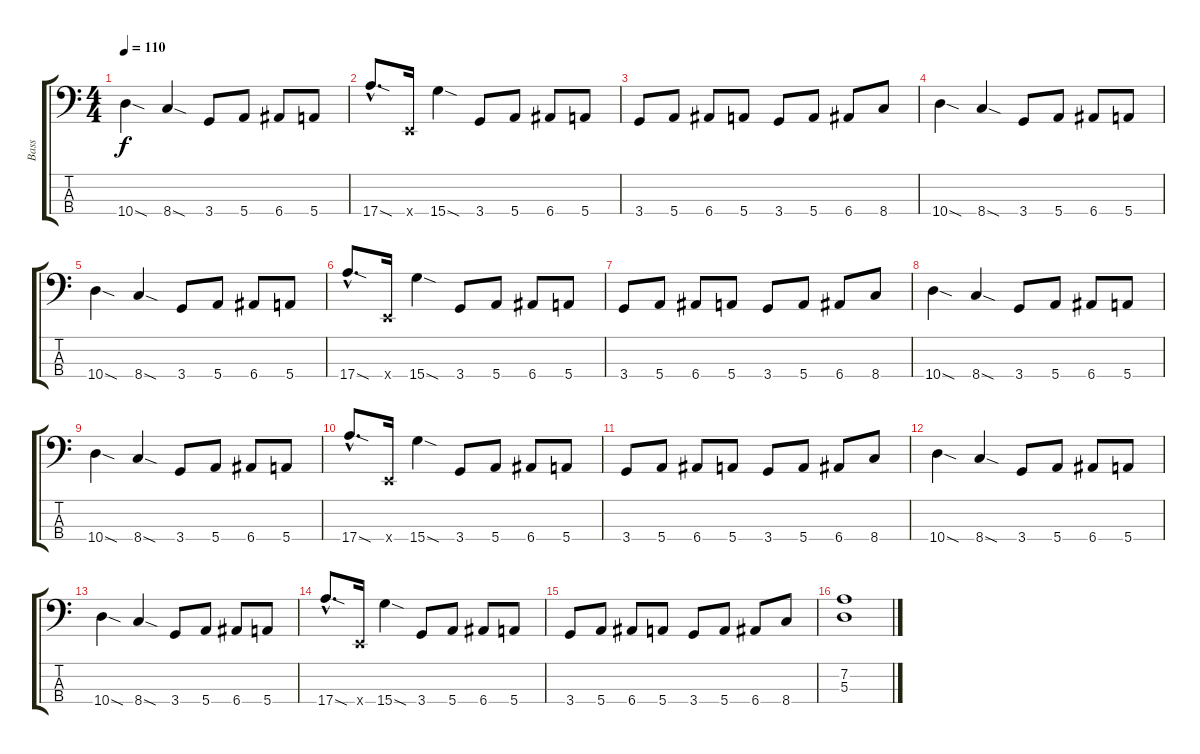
\track ("Bass" "Bass") {instrument electricbasspick}
\staff {score tabs}
\tuning (G2 D2 A1 E1) {hide}
\ts (4 4)
\tempo 110
\clef f4
\ks c
10.4{sod}.4{dy f} 8.4{sod}.4 3.4.8 5.4.8 6.4.8 5.4.8 |
17.4{sod hac}.8{d} 0.4{x}.16 15.4{sod}.4 3.4.8 5.4.8 6.4.8 5.4.8 |
3.4.8 5.4.8 6.4.8 5.4.8 3.4.8 5.4.8 6.4.8 8.4.8 |
10.4{sod}.4 8.4{sod}.4 3.4.8 5.4.8 6.4.8 5.4.8 |
10.4{sod}.4 8.4{sod}.4 3.4.8 5.4.8 6.4.8 5.4.8 |
17.4{sod hac}.8{d} 0.4{x}.16 15.4{sod}.4 3.4.8 5.4.8 6.4.8 5.4.8 |
3.4.8 5.4.8 6.4.8 5.4.8 3.4.8 5.4.8 6.4.8 8.4.8 |
10.4{sod}.4 8.4{sod}.4 3.4.8 5.4.8 6.4.8 5.4.8 |
10.4{sod}.4 8.4{sod}.4 3.4.8 5.4.8 6.4.8 5.4.8 |
17.4{sod hac}.8{d} 0.4{x}.16 15.4{sod}.4 3.4.8 5.4.8 6.4.8 5.4.8 |
3.4.8 5.4.8 6.4.8 5.4.8 3.4.8 5.4.8 6.4.8 8.4.8 |
10.4{sod}.4 8.4{sod}.4 3.4.8 5.4.8 6.4.8 5.4.8 |
10.4{sod}.4 8.4{sod}.4 3.4.8 5.4.8 6.4.8 5.4.8 |
17.4{sod hac}.8{d} 0.4{x}.16 15.4{sod}.4 3.4.8 5.4.8 6.4.8 5.4.8 |
3.4.8 5.4.8 6.4.8 5.4.8 3.4.8 5.4.8 6.4.8 8.4.8 |
(7.2 5.3).1
